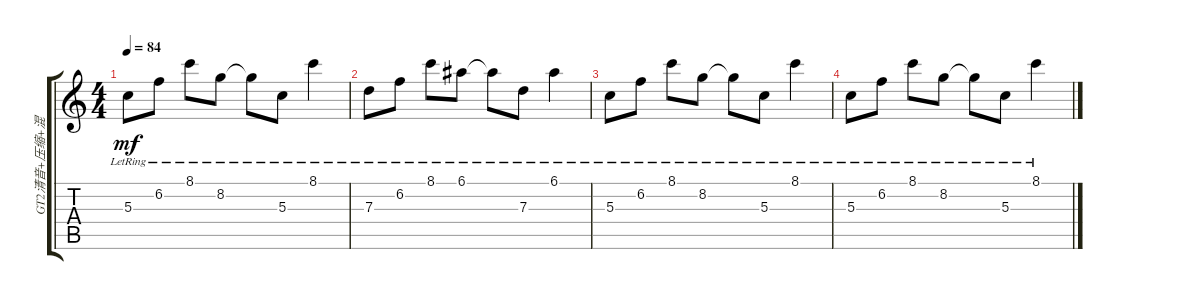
\track ("GT2清音+压缩+混响" "GT2清音+压缩+混") {instrument acousticguitarnylon}
\staff {score tabs}
\tuning (E4 B3 G3 D3 A2 E2) {hide}
\ts (4 4)
\tempo 84
\clef g2
\ks c
5.3{lr}.8{dy mf} 6.2{lr}.8 8.1{lr}.8 8.2{lr}.8 8.2{lr t}.8 5.3{lr}.8 8.1{lr}.4 |
7.3{lr}.8 6.2{lr}.8 8.1{lr}.8 6.1{lr}.8 6.1{lr t}.8 7.3{lr}.8 6.1{lr}.4 |
5.3{lr}.8 6.2{lr}.8 8.1{lr}.8 8.2{lr}.8 8.2{lr t}.8 5.3{lr}.8 8.1{lr}.4 |
5.3{lr}.8 6.2{lr}.8 8.1{lr}.8 8.2{lr}.8 8.2{lr t}.8 5.3{lr}.8 8.1{lr}.4
